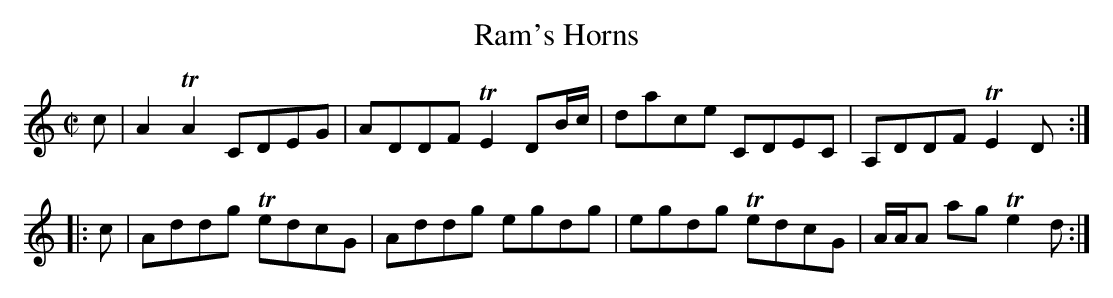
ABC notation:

X:1
T:Ram's Horns
M:C|
L:1/8
K:Ddor
c|A2TA2 CDEG|ADDF TE2 DB/c/|dace CDEC|A,DDF TE2D:|
|:c|Addg TedcG|Addg egdg|egdg TedcG|A/A/A ag Te2d:|]
